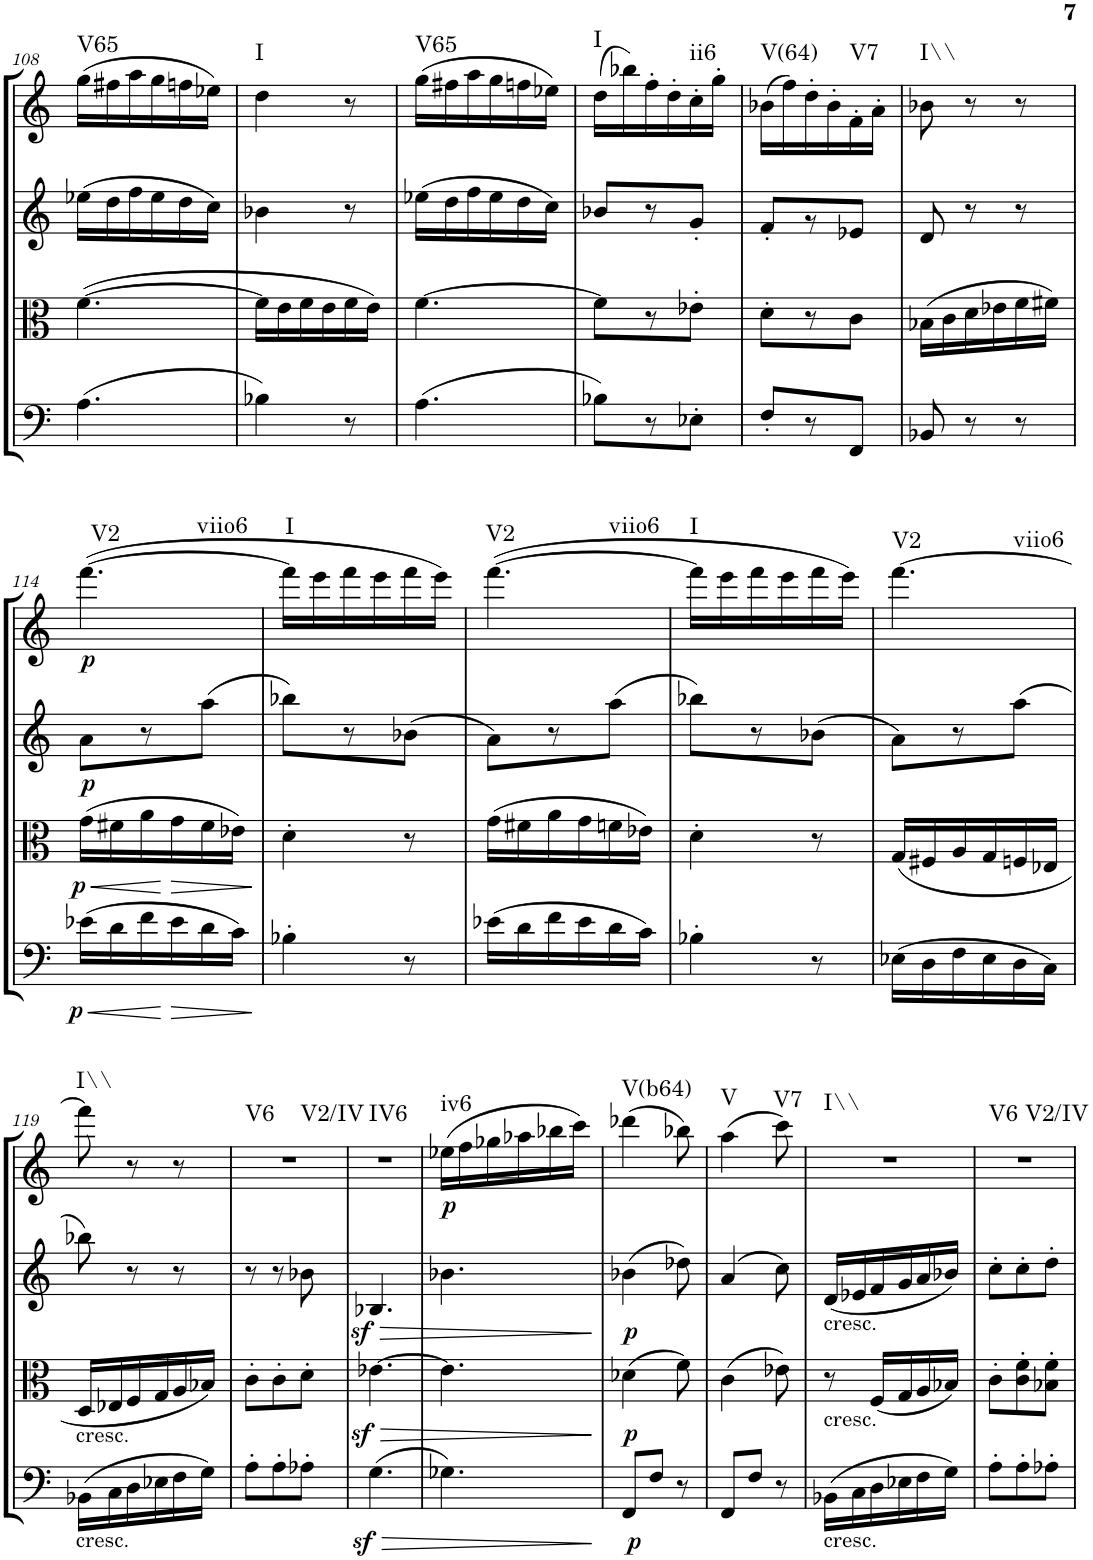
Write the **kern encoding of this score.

**kern	**dynam	**kern	**dynam	**kern	**dynam	**kern	**dynam	**harte
*part4	*part4	*part3	*part3	*part2	*part2	*part1	*part1	*part1
*staff4	*staff4	*staff3	*staff3	*staff2	*staff2	*staff1	*staff1	*
*I"Violoncello	*	*I"Viola	*	*I"Violin II	*	*I"Violin I	*	*
*I'Vc	*	*I'Vla	*	*I'Vln	*	*I'Vln	*	*
!!LO:PB:g=z
*clefF4	*	*clefC3	*	*clefG2	*	*clefG2	*	*
*k[]	*	*k[]	*	*k[]	*	*k[]	*	*
*M3/8	*	*M3/8	*	*M3/8	*	*M3/8	*	*
=108	=108	=108	=108	=108	=108	=108	=108	=108
!	!	!	!	!	!	!	!	!LO:H:kt=V65
(4.A\	.	([4.f\	.	(16ee-X\LL	.	(16gg\LL	.	N
.	.	.	.	16dd\	.	16ff#X\	.	.
.	.	.	.	16ff\	.	16aa\	.	.
.	.	.	.	16ee-\	.	16gg\	.	.
.	.	.	.	16dd\	.	16ffn\	.	.
.	.	.	.	16cc\JJ)	.	16ee-X\JJ)	.	.
=109	=109	=109	=109	=109	=109	=109	=109	=109
!	!	!	!	!	!	!	!	!LO:H:kt=I
4B-X\)	.	16f\LL]	.	4b-X\	.	4dd\	.	N
.	.	16e\	.	.	.	.	.	.
.	.	16f\	.	.	.	.	.	.
.	.	16e\	.	.	.	.	.	.
8r	.	16f\	.	8r	.	8r	.	.
.	.	16e\JJ)	.	.	.	.	.	.
=110	=110	=110	=110	=110	=110	=110	=110	=110
!	!	!	!	!	!	!	!	!LO:H:kt=V65
(4.A\	.	[4.f\	.	(16ee-X\LL	.	(16gg\LL	.	N
.	.	.	.	16dd\	.	16ff#X\	.	.
.	.	.	.	16ff\	.	16aa\	.	.
.	.	.	.	16ee-\	.	16gg\	.	.
.	.	.	.	16dd\	.	16ffn\	.	.
.	.	.	.	16cc\JJ)	.	16ee-X\JJ)	.	.
=111	=111	=111	=111	=111	=111	=111	=111	=111
!	!	!	!	!	!	!	!	!LO:H:kt=I
8B-X\L)	.	8f\L]	.	8b-X/L	.	(16dd\LL	.	N
.	.	.	.	.	.	16bb-X\)	.	.
8r	.	8r	.	8r	.	16ff'\	.	.
.	.	.	.	.	.	16dd'\	.	.
!	!	!	!	!	!	!	!	!LO:H:kt=ii6
8E-X'\J	.	8e-X'\J	.	8g'/J	.	16cc'\	.	N
.	.	.	.	.	.	16gg'\JJ	.	.
=112	=112	=112	=112	=112	=112	=112	=112	=112
!	!	!	!	!	!	!	!	!LO:H:kt=V(64)
8F'/L	.	8d'\L	.	8f'/L	.	(16b-X\LL	.	N
.	.	.	.	.	.	16ff\)	.	.
8r	.	8r	.	8r	.	16dd'\	.	.
.	.	.	.	.	.	16b-'\	.	.
!	!	!	!	!	!	!	!	!LO:H:kt=V7
8FF/J	.	8c\J	.	8e-X/J	.	16f'\	.	N
.	.	.	.	.	.	16a'\JJ	.	.
=113	=113	=113	=113	=113	=113	=113	=113	=113
!	!	!	!	!	!	!	!	!LO:H:kt=I\\
8BB-X/	.	(16B-X\LL	.	8d/	.	8b-X\	.	N
.	.	16c\	.	.	.	.	.	.
8r	.	16d\	.	8r	.	8r	.	.
.	.	16e-X\	.	.	.	.	.	.
8r	.	16f\	.	8r	.	8r	.	.
.	.	16f#X\JJ)	.	.	.	.	.	.
!!LO:LB:g=z
=114	=114	=114	=114	=114	=114	=114	=114	=114
!	!LO:HP:b	!	!LO:HP:b	!	!	!	!	!
!	!LO:DY:n=1:b	!	!LO:DY:n=1:b	!	!LO:DY:b	!	!LO:DY:b	!LO:H:n=1:kt=V2
!	!	!	!	!	!	!	!	!LO:H:n=2:kt=viio6
(16e-X\LL	< p	(16g\LL	< p	8a\L	p	([4.fff\	p	N N
16d\	.	16f#X\	.	.	.	.	.	.
16f\	.	16a\	.	8r	.	.	.	.
!	!LO:HP:n=1:b	!	!LO:HP:n=1:b	!	!	!	!	!
16e-\	[ >	16g\	[ >	.	.	.	.	.
16d\	.	16f#\	.	(8aa\J	.	.	.	.
16c\JJ)	.	16e-X\JJ)	.	.	.	.	.	.
.	]	.	]	.	.	.	.	.
=115	=115	=115	=115	=115	=115	=115	=115	=115
!	!	!	!	!	!	!	!	!LO:H:kt=I
4B-X'\	.	4d'\	.	8bb-X\L)	.	16fff\LL]	.	N
.	.	.	.	.	.	16eee\	.	.
.	.	.	.	8r	.	16fff\	.	.
.	.	.	.	.	.	16eee\	.	.
8r	.	8r	.	(8b-X\J	.	16fff\	.	.
.	.	.	.	.	.	16eee\JJ)	.	.
=116	=116	=116	=116	=116	=116	=116	=116	=116
!	!	!	!	!	!	!	!	!LO:H:n=1:kt=V2
!	!	!	!	!	!	!	!	!LO:H:n=2:kt=viio6
(16e-X\LL	.	(16g\LL	.	8a\L)	.	([4.fff\	.	N N
16d\	.	16f#X\	.	.	.	.	.	.
16f\	.	16a\	.	8r	.	.	.	.
16e-\	.	16g\	.	.	.	.	.	.
16d\	.	16fn\	.	(8aa\J	.	.	.	.
16c\JJ)	.	16e-X\JJ)	.	.	.	.	.	.
=117	=117	=117	=117	=117	=117	=117	=117	=117
!	!	!	!	!	!	!	!	!LO:H:kt=I
4B-X'\	.	4d'\	.	8bb-X\L)	.	16fff\LL]	.	N
.	.	.	.	.	.	16eee\	.	.
.	.	.	.	8r	.	16fff\	.	.
.	.	.	.	.	.	16eee\	.	.
8r	.	8r	.	(8b-X\J	.	16fff\	.	.
.	.	.	.	.	.	16eee\JJ)	.	.
=118	=118	=118	=118	=118	=118	=118	=118	=118
!	!	!	!	!	!	!	!	!LO:H:n=1:kt=V2
!	!	!	!	!	!	!	!	!LO:H:n=2:kt=viio6
(16E-X\LL	.	(16G/LL	.	8a\L)	.	[4.fff\	.	N N
16D\	.	16F#X/	.	.	.	.	.	.
16F\	.	16A/	.	8r	.	.	.	.
16E-\	.	16G/	.	.	.	.	.	.
16D\	.	16Fn/	.	(8aa\J	.	.	.	.
16C\JJ)	.	16E-X/JJ	.	.	.	.	.	.
!!LO:LB:g=z
=119	=119	=119	=119	=119	=119	=119	=119	=119
!	!	!LO:TX:b:t=cresc.	!	!	!	!	!	!
!LO:TX:b:t=cresc.	!	!	!	!	!	!	!	!LO:H:kt=I\\
(16BB-X\LL	.	16D/LL	.	8bb-X\)	.	8fff\]	.	N
16C\	.	16E-X/	.	.	.	.	.	.
16D\	.	16F/	.	8r	.	8r	.	.
16E-X\	.	16G/	.	.	.	.	.	.
16F\	.	16A/	.	8r	.	8r	.	.
16G\JJ)	.	16B-X/JJ)	.	.	.	.	.	.
=120	=120	=120	=120	=120	=120	=120	=120	=120
!	!	!	!	!	!	!	!	!LO:H:n=1:kt=V6
!	!	!	!	!	!	!	!	!LO:H:n=2:kt=V2/IV
8A'\L	.	8c'\L	.	8r	.	4.r	.	N N
8A'\	.	8c'\	.	8r	.	.	.	.
8A-X'\J	.	8d'\J	.	8b-X\	.	.	.	.
=121	=121	=121	=121	=121	=121	=121	=121	=121
!	!LO:HP:b	!	!LO:HP:b	!	!LO:HP:b	!	!	!LO:H:kt=IV6
(4.Gz<\	>	[4.e-Xz<\	>	4.B-Xz</	>	4.r	.	N
=122	=122	=122	=122	=122	=122	=122	=122	=122
!	!	!	!	!	!	!	!LO:DY:b	!LO:H:kt=iv6
4.G-X\)	.	4.e-\]	.	4.b-X\	.	(16ee-X\LL	p	N
.	.	.	.	.	.	16ff\	.	.
.	.	.	.	.	.	16gg-X\	.	.
.	.	.	.	.	.	16aa-X\	.	.
.	.	.	.	.	.	16bb-X\	.	.
.	.	.	.	.	.	16ccc\JJ)	.	.
.	]	.	]	.	]	.	.	.
=123	=123	=123	=123	=123	=123	=123	=123	=123
!	!LO:DY:b	!	!LO:DY:b	!	!LO:DY:b	!	!	!LO:H:kt=V(b64)
8FF/L	p	(4d-X\	p	(4b-X\	p	(4ddd-X\	.	N
8F/J	.	.	.	.	.	.	.	.
8r	.	8f\)	.	8dd-X\)	.	8bb-X\)	.	.
=124	=124	=124	=124	=124	=124	=124	=124	=124
!	!	!	!	!	!	!	!	!LO:H:kt=V
8FF/L	.	(4c\	.	(4a/	.	(4aa\	.	N
8F/J	.	.	.	.	.	.	.	.
!	!	!	!	!	!	!	!	!LO:H:kt=V7
8r	.	8e-X\)	.	8cc\)	.	8ccc\)	.	N
=125	=125	=125	=125	=125	=125	=125	=125	=125
!	!	!	!	!LO:TX:b:t=cresc.	!	!	!	!
!	!	!LO:TX:b:t=cresc.	!	!	!	!	!	!
!LO:TX:b:t=cresc.	!	!	!	!	!	!	!	!LO:H:kt=I\\
(16BB-X\LL	.	8r	.	(16d/LL	.	4.r	.	N
16C\	.	.	.	16e-X/	.	.	.	.
16D\	.	(16F/LL	.	16f/	.	.	.	.
16E-X\	.	16G/	.	16g/	.	.	.	.
16F\	.	16A/	.	16a/	.	.	.	.
16G\JJ)	.	16B-X/JJ)	.	16b-X/JJ)	.	.	.	.
=126	=126	=126	=126	=126	=126	=126	=126	=126
!	!	!	!	!	!	!	!	!LO:H:n=1:kt=V6
!	!	!	!	!	!	!	!	!LO:H:n=2:kt=V2/IV
8A'\L	.	8c'\L	.	8cc'\L	.	4.r	.	N N
8A'\	.	8c\' 8f\'	.	8cc'\	.	.	.	.
8A-X'\J	.	8B-X\' 8f\'J	.	8dd'\J	.	.	.	.
=	=	=	=	=	=	=	=	=
*-	*-	*-	*-	*-	*-	*-	*-	*-
